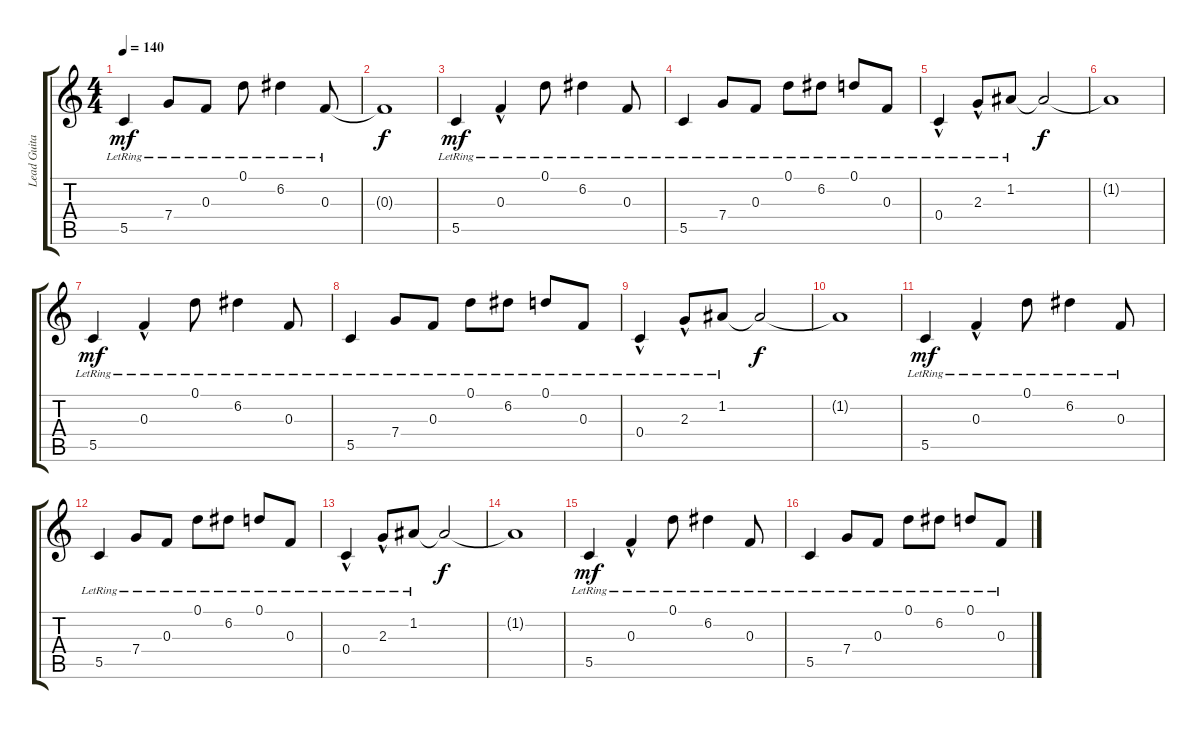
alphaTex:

\track ("Lead Guitar" "Lead Guita") {instrument distortionguitar}
\staff {score tabs}
\tuning (D4 A3 F3 C3 G2 C2) {hide}
\ts (4 4)
\tempo 140
\clef g2
\ks c
5.5{lr}.4{dy mf} 7.4{lr}.8 0.3{lr}.8 0.1{lr}.8 6.2{lr}.4 0.3{lr}.8 |
0.3{t}.1{dy f} |
5.5{lr}.4{dy mf} 0.3{hac lr}.4 0.1{lr}.8 6.2{lr}.4 0.3{lr}.8 |
5.5{lr}.4 7.4{lr}.8 0.3{lr}.8 0.1{lr}.8 6.2{lr}.8 0.1{lr}.8 0.3{lr}.8 |
0.4{hac lr}.4 2.3{hac lr}.8 1.2{lr}.8 1.2{t}.2{dy f} |
1.2{t}.1 |
5.5{lr}.4{dy mf} 0.3{hac lr}.4 0.1{lr}.8 6.2{lr}.4 0.3{lr}.8 |
5.5{lr}.4 7.4{lr}.8 0.3{lr}.8 0.1{lr}.8 6.2{lr}.8 0.1{lr}.8 0.3{lr}.8 |
0.4{hac lr}.4 2.3{hac lr}.8 1.2{lr}.8 1.2{t}.2{dy f} |
1.2{t}.1 |
5.5{lr}.4{dy mf} 0.3{hac lr}.4 0.1{lr}.8 6.2{lr}.4 0.3{lr}.8 |
5.5{lr}.4 7.4{lr}.8 0.3{lr}.8 0.1{lr}.8 6.2{lr}.8 0.1{lr}.8 0.3{lr}.8 |
0.4{hac lr}.4 2.3{hac lr}.8 1.2{lr}.8 1.2{t}.2{dy f} |
1.2{t}.1 |
5.5{lr}.4{dy mf} 0.3{hac lr}.4 0.1{lr}.8 6.2{lr}.4 0.3{lr}.8 |
5.5{lr}.4 7.4{lr}.8 0.3{lr}.8 0.1{lr}.8 6.2{lr}.8 0.1{lr}.8 0.3{lr}.8
